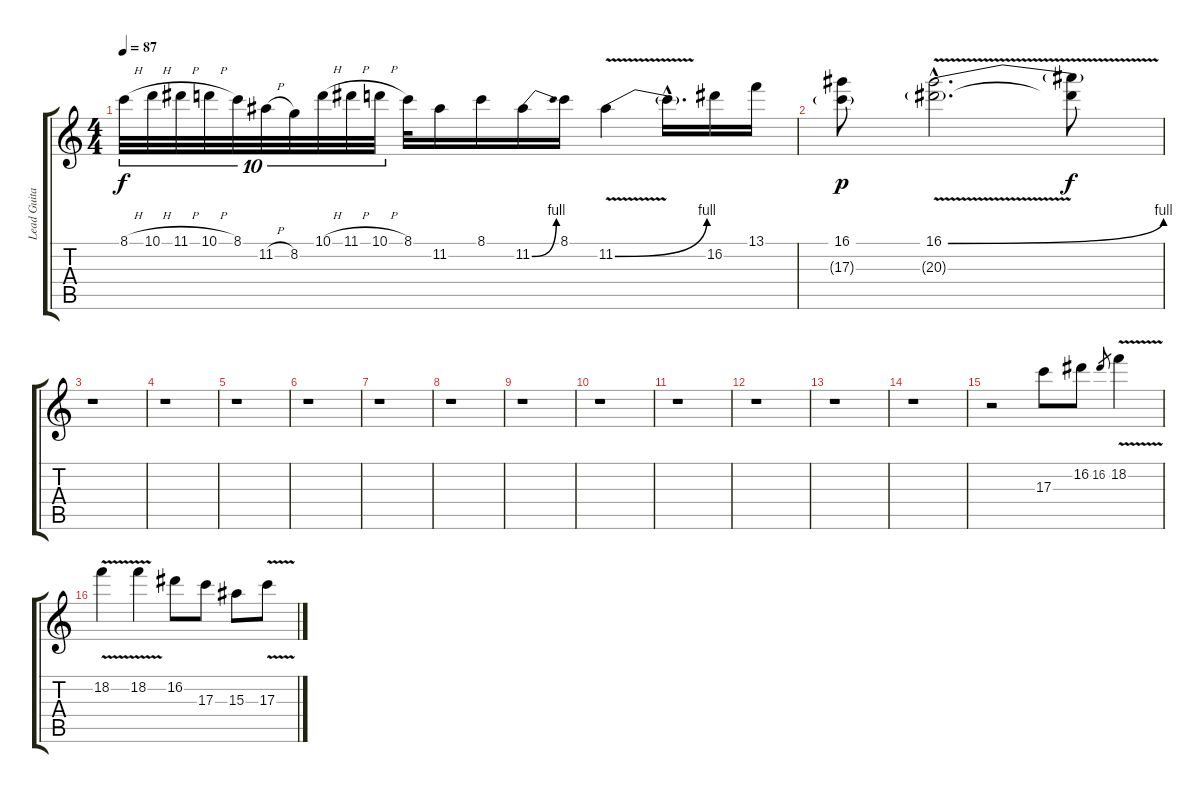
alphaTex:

\track ("Lead Guitar 3" "Lead Guita") {instrument overdrivenguitar}
\staff {score tabs}
\tuning (E4 B3 G3 D3 A2 E2) {hide}
\ts (4 4)
\tempo 87
\clef g2
\ks c
8.1{h}.32{tu (10 8) dy f} 10.1{h}.32{tu (10 8)} 11.1{h}.32{tu (10 8)} 10.1{h}.32{tu (10 8)} 8.1.32{tu (10 8)} 11.2{h}.32{tu (10 8)} 8.2.32{tu (10 8)} 10.1{h}.32{tu (10 8)} 11.1{h}.32{tu (10 8)} 10.1{h}.32{tu (10 8)} 8.1.32 11.2.16 8.1.16 11.2{be (bend 0 0 60 4)}.16 8.1.16 11.2{be (bend 0 0 60 4) v}.4 11.2{hac t}.16{d} 16.2.16 13.1.16 |
(16.1 17.3{g}).8{dy p} (16.1{be (bend 0 0 60 4) v hac} 20.3{g hac}).2{d} (16.1{t} 20.3{t}).8{dy f} |
r.1 |
r.1 |
r.1 |
r.1 |
r.1 |
r.1 |
r.1 |
r.1 |
r.1 |
r.1 |
r.1 |
r.1 |
r.2 17.3.8{volume 7} 16.2.8 16.2.8{gr} 18.2{v}.4 |
18.2{v}.4 18.2{v}.4 16.2.8 17.3.8 15.3.8 17.3{v}.8
